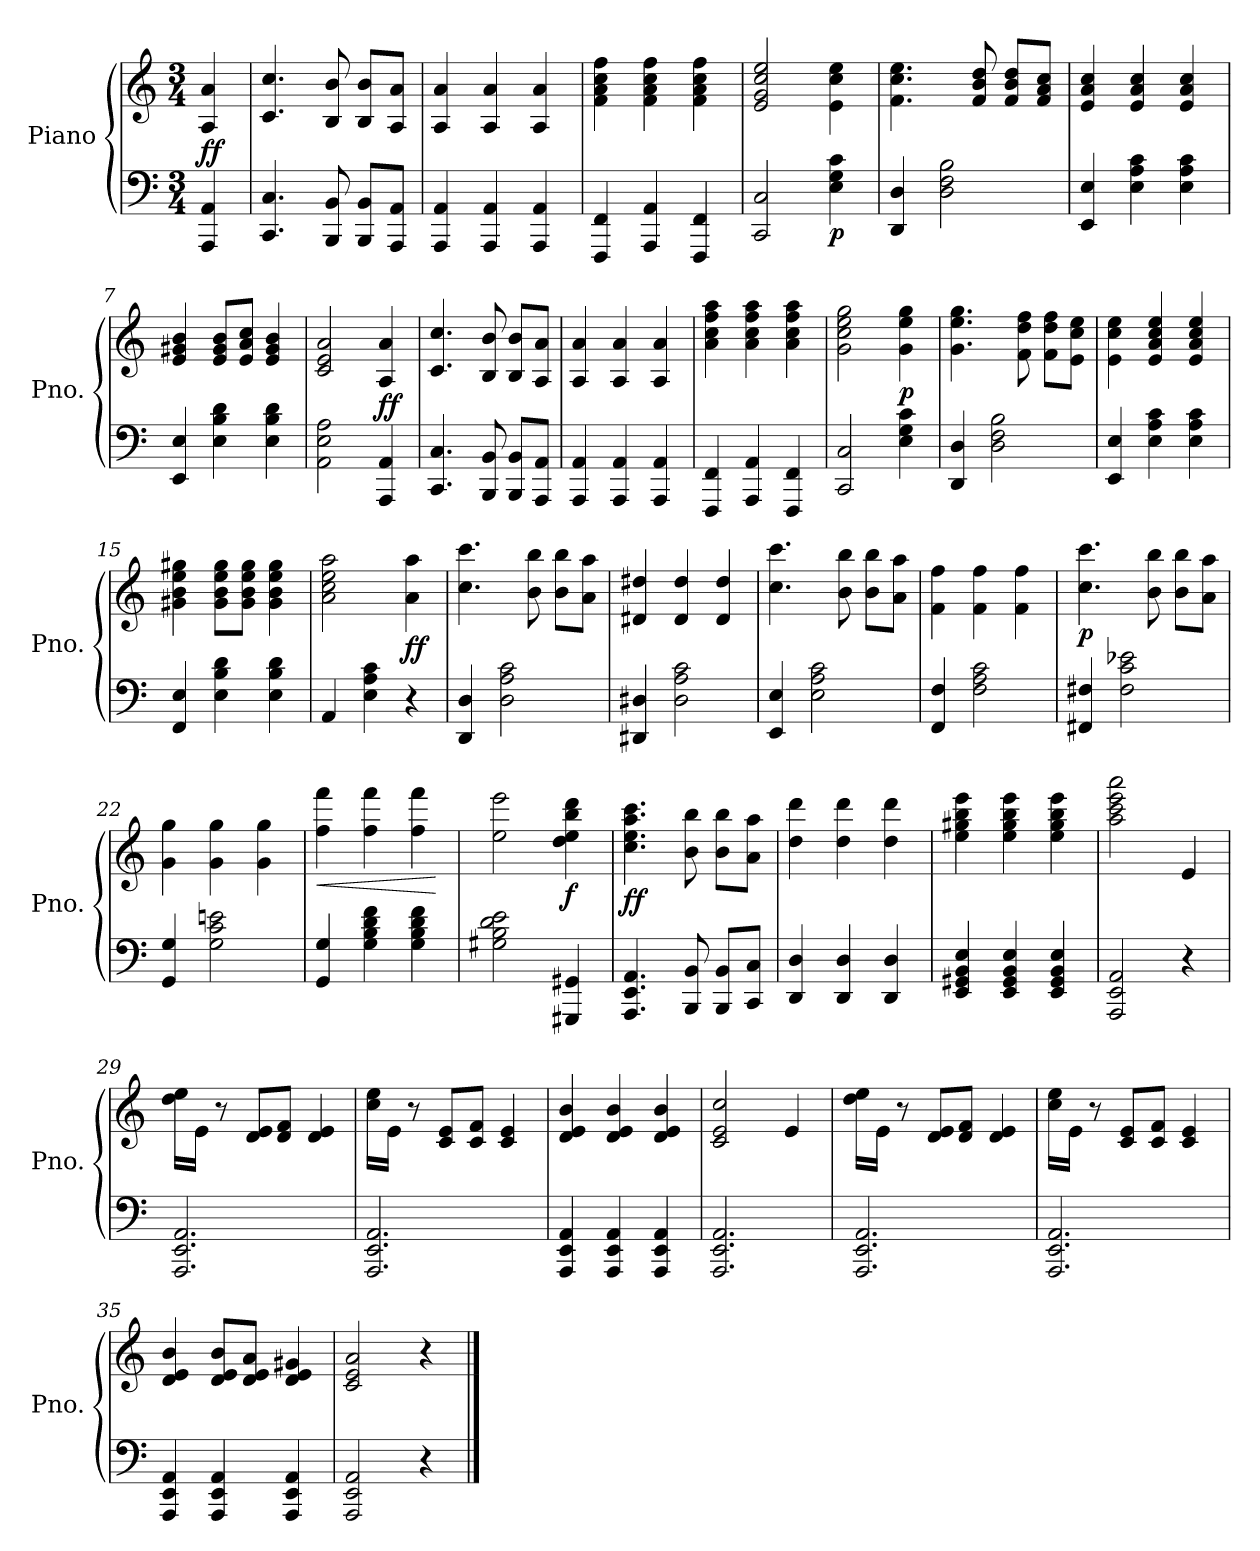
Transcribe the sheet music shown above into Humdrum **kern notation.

**kern	**kern	**dynam
*part1	*part1	*part1
*staff2	*staff1	*staff1/2
*I"Piano	*	*
*I'Pno.	*	*
*clefF4	*clefG2	*
*k[]	*k[]	*
*M3/4	*M3/4	*
*MM160	*MM160	*
=	=	=
!	!	!LO:DY:a=2
4AAA/ 4AA/	4A/ 4a/	ff
=1	=1	=1
4.CC/ 4.C/	4.c/ 4.cc/	.
8BBB/ 8BB/	8B/ 8b/	.
8BBB/ 8BB/L	8B/ 8b/L	.
8AAA/ 8AA/J	8A/ 8a/J	.
=2	=2	=2
4AAA/ 4AA/	4A/ 4a/	.
4AAA/ 4AA/	4A/ 4a/	.
4AAA/ 4AA/	4A/ 4a/	.
=3	=3	=3
4FFF/ 4FF/	4f\ 4a\ 4cc\ 4ff\	.
4AAA/ 4AA/	4f\ 4a\ 4cc\ 4ff\	.
4FFF/ 4FF/	4f\ 4a\ 4cc\ 4ff\	.
=4	=4	=4
2CC/ 2C/	2e/ 2g/ 2cc/ 2ee/	.
!	!	!LO:DY:b=2
4E\ 4G\ 4c\	4e\ 4cc\ 4ee\	p
=5	=5	=5
4DD/ 4D/	4.f\ 4.cc\ 4.ee\	.
2D\ 2F\ 2B\	.	.
.	8f/ 8b/ 8dd/	.
.	8f/ 8b/ 8dd/L	.
.	8f/ 8a/ 8cc/J	.
=6	=6	=6
4EE/ 4E/	4e/ 4a/ 4cc/	.
4E\ 4A\ 4c\	4e/ 4a/ 4cc/	.
4E\ 4A\ 4c\	4e/ 4a/ 4cc/	.
=7	=7	=7
4EE/ 4E/	4e/ 4g#X/ 4b/	.
4E\ 4B\ 4d\	8e/ 8g#/ 8b/L	.
.	8e/ 8a/ 8cc/J	.
4E\ 4B\ 4d\	4e/ 4g#/ 4b/	.
=8	=8	=8
2AA\ 2E\ 2A\	2c/ 2e/ 2a/	.
!	!	!LO:DY:a=2
4AAA/ 4AA/	4A/ 4a/	ff
!!LO:LB:g=z
=9	=9	=9
4.CC/ 4.C/	4.c/ 4.cc/	.
8BBB/ 8BB/	8B/ 8b/	.
8BBB/ 8BB/L	8B/ 8b/L	.
8AAA/ 8AA/J	8A/ 8a/J	.
=10	=10	=10
4AAA/ 4AA/	4A/ 4a/	.
4AAA/ 4AA/	4A/ 4a/	.
4AAA/ 4AA/	4A/ 4a/	.
=11	=11	=11
4FFF/ 4FF/	4a\ 4cc\ 4ff\ 4aa\	.
4AAA/ 4AA/	4a\ 4cc\ 4ff\ 4aa\	.
4FFF/ 4FF/	4a\ 4cc\ 4ff\ 4aa\	.
=12	=12	=12
2CC/ 2C/	2g\ 2cc\ 2ee\ 2gg\	.
!	!	!LO:DY:a=2
4E\ 4G\ 4c\	4g\ 4ee\ 4gg\	p
=13	=13	=13
4DD/ 4D/	4.g\ 4.ee\ 4.gg\	.
2D\ 2F\ 2B\	.	.
.	8f\ 8dd\ 8ff\	.
.	8f\ 8dd\ 8ff\L	.
.	8e\ 8cc\ 8ee\J	.
=14	=14	=14
4EE/ 4E/	4e\ 4cc\ 4ee\	.
4E\ 4A\ 4c\	4e/ 4a/ 4cc/ 4ee/	.
4E\ 4A\ 4c\	4e/ 4a/ 4cc/ 4ee/	.
=15	=15	=15
4FF/ 4E/	4g#X\ 4b\ 4ee\ 4gg#X\	.
4E\ 4B\ 4d\	8g#\ 8b\ 8ee\ 8gg#\L	.
.	8g#\ 8b\ 8ee\ 8gg#\J	.
4E\ 4B\ 4d\	4g#\ 4b\ 4ee\ 4gg#\	.
=16	=16	=16
4AA/	2a\ 2cc\ 2ee\ 2aa\	.
4E\ 4A\ 4c\	.	.
!	!	!LO:DY:b
4r	4a\ 4aa\	ff
!!LO:LB:g=z
=17	=17	=17
4DD/ 4D/	4.cc\ 4.ccc\	.
2D\ 2A\ 2c\	.	.
.	8b\ 8bb\	.
.	8b\ 8bb\L	.
.	8a\ 8aa\J	.
=18	=18	=18
4DD#X/ 4D#X/	4d#X/ 4dd#X/	.
2D#\ 2A\ 2c\	4d#/ 4dd#/	.
.	4d#/ 4dd#/	.
=19	=19	=19
4EE/ 4E/	4.cc\ 4.ccc\	.
2E\ 2A\ 2c\	.	.
.	8b\ 8bb\	.
.	8b\ 8bb\L	.
.	8a\ 8aa\J	.
=20	=20	=20
4FF/ 4F/	4f\ 4ff\	.
2F\ 2A\ 2c\	4f\ 4ff\	.
.	4f\ 4ff\	.
=21	=21	=21
!	!	!LO:DY:b
4FF#X/ 4F#X/	4.cc\ 4.ccc\	p
2F#\ 2c\ 2e-X\	.	.
.	8b\ 8bb\	.
.	8b\ 8bb\L	.
.	8a\ 8aa\J	.
=22	=22	=22
4GG/ 4G/	4g\ 4gg\	.
2G\ 2c\ 2en\	4g\ 4gg\	.
.	4g\ 4gg\	.
=23	=23	=23
!	!	!LO:HP:b
4GG/ 4G/	4ff\ 4fff\	<
4G\ 4B\ 4d\ 4f\	4ff\ 4fff\	.
4G\ 4B\ 4d\ 4f\	4ff\ 4fff\	.
.	.	[
=24	=24	=24
2G#X\ 2B\ 2d\ 2e\	2ee\ 2eee\	.
!	!	!LO:DY:b
4GGG#X/ 4GG#X/	4dd\ 4ee\ 4bb\ 4ddd\	f
!!LO:LB:g=z
=25	=25	=25
!	!	!LO:DY:b
4.AAA/ 4.EE/ 4.AA/	4.cc\ 4.ee\ 4.aa\ 4.ccc\	ff
8BBB/ 8BB/	8b\ 8bb\	.
8BBB/ 8BB/L	8b\ 8bb\L	.
8CC/ 8C/J	8a\ 8aa\J	.
=26	=26	=26
4DD/ 4D/	4dd\ 4ddd\	.
4DD/ 4D/	4dd\ 4ddd\	.
4DD/ 4D/	4dd\ 4ddd\	.
=27	=27	=27
4EE/ 4GG#X/ 4BB/ 4E/	4ee\ 4gg#X\ 4bb\ 4eee\	.
4EE/ 4GG#/ 4BB/ 4E/	4ee\ 4gg#\ 4bb\ 4eee\	.
4EE/ 4GG#/ 4BB/ 4E/	4ee\ 4gg#\ 4bb\ 4eee\	.
=28	=28	=28
2AAA/ 2EE/ 2AA/	2aa\ 2ccc\ 2eee\ 2aaa\	.
4r	4e/	.
=29	=29	=29
2.AAA/ 2.EE/ 2.AA/	16dd\ 16ee\LL	.
.	16e\JJ	.
.	8r	.
.	8d/ 8e/L	.
.	8d/ 8f/J	.
.	4d/ 4e/	.
=30	=30	=30
2.AAA/ 2.EE/ 2.AA/	16cc\ 16ee\LL	.
.	16e\JJ	.
.	8r	.
.	8c/ 8e/L	.
.	8c/ 8f/J	.
.	4c/ 4e/	.
=31	=31	=31
4AAA/ 4EE/ 4AA/	4d/ 4e/ 4b/	.
4AAA/ 4EE/ 4AA/	4d/ 4e/ 4b/	.
4AAA/ 4EE/ 4AA/	4d/ 4e/ 4b/	.
=32	=32	=32
2.AAA/ 2.EE/ 2.AA/	2c/ 2e/ 2cc/	.
.	4e/	.
!!LO:LB:g=z
=33	=33	=33
2.AAA/ 2.EE/ 2.AA/	16dd\ 16ee\LL	.
.	16e\JJ	.
.	8r	.
.	8d/ 8e/L	.
.	8d/ 8f/J	.
.	4d/ 4e/	.
=34	=34	=34
2.AAA/ 2.EE/ 2.AA/	16cc\ 16ee\LL	.
.	16e\JJ	.
.	8r	.
.	8c/ 8e/L	.
.	8c/ 8f/J	.
.	4c/ 4e/	.
=35	=35	=35
4AAA/ 4EE/ 4AA/	4d/ 4e/ 4b/	.
4AAA/ 4EE/ 4AA/	8d/ 8e/ 8b/L	.
.	8d/ 8e/ 8a/J	.
4AAA/ 4EE/ 4AA/	4d/ 4e/ 4g#X/	.
=36	=36	=36
2AAA/ 2EE/ 2AA/	2c/ 2e/ 2a/	.
4r	4r	.
==	==	==
*-	*-	*-
